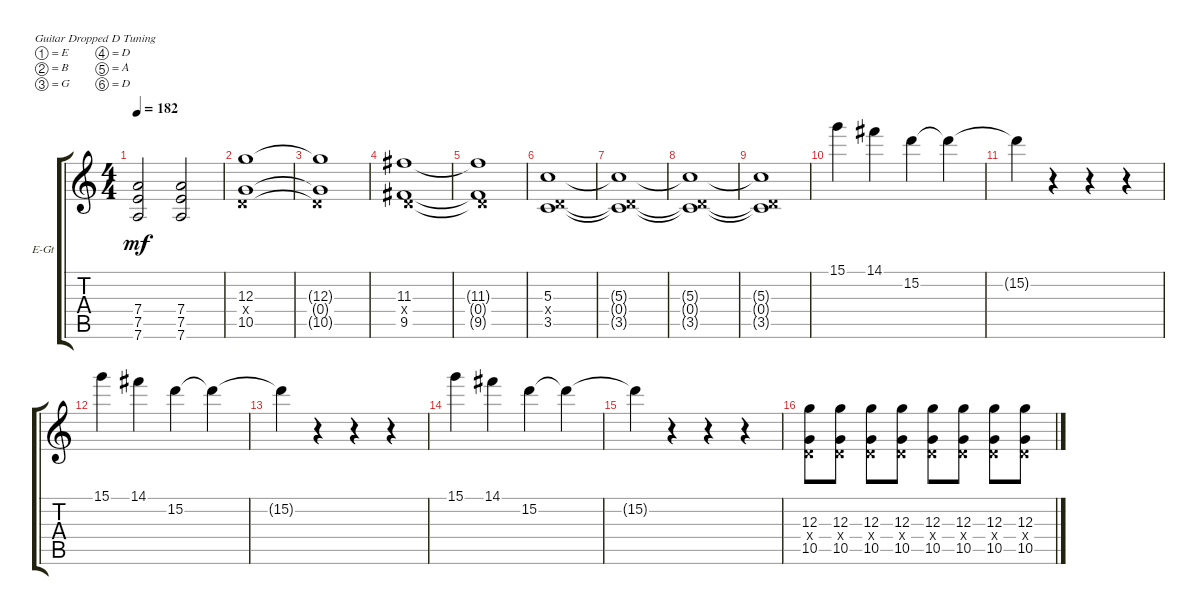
\defaultSystemsLayout 4
\bracketExtendMode groupsimilarinstruments
\firstSystemTrackNameOrientation horizontal
\otherSystemsTrackNameOrientation horizontal
\track ("Guitar (Rhythm)" "E-Gt") {instrument distortionguitar}
\staff {score tabs}
\tuning (E4 B3 G3 D3 A2 D2)
\ts (4 4)
\tempo 182
\clef g2
\scale
0.333333
\ks c
(7.6 7.5 7.4).2{dy mf} (7.4 7.5 7.6).2 |
\scale
0.333333 (10.5 0.4{x} 12.3).1 |
\scale
0.333333 (12.3{t} 0.4{x t} 10.5{t}).1 |
\scale
0.333333 (9.5 0.4{x} 11.3).1 |
\scale
0.333333 (11.3{t} 0.4{x t} 9.5{t}).1 |
\scale
0.333333 (3.5 0.4{x} 5.3).1 |
\scale
0.333333 (5.3{t} 0.4{x t} 3.5{t}).1 |
\scale
0.333333 (5.3{t} 0.4{x t} 3.5{t}).1 |
\scale
0.333333 (5.3{t} 0.4{x t} 3.5{t}).1 |
\scale
0.333333 15.1.4 14.1.4 15.2.4 15.2{t}.4 |
\scale
0.333333 15.2{t}.4 r.4 r.4 r.4 |
\scale
0.333333 15.1.4 14.1.4 15.2.4 15.2{t}.4 |
\scale
0.333333 15.2{t}.4 r.4 r.4 r.4 |
\scale
0.333333 15.1.4 14.1.4 15.2.4 15.2{t}.4 |
\scale
0.333333 15.2{t}.4 r.4 r.4 r.4 |
\scale
0.333333 (10.5 0.4{x} 12.3).8 (10.5 0.4{x} 12.3).8 (10.5 0.4{x} 12.3).8 (10.5 0.4{x} 12.3).8 (10.5 0.4{x} 12.3).8 (10.5 0.4{x} 12.3).8 (10.5 0.4{x} 12.3).8 (10.5 0.4{x} 12.3).8
